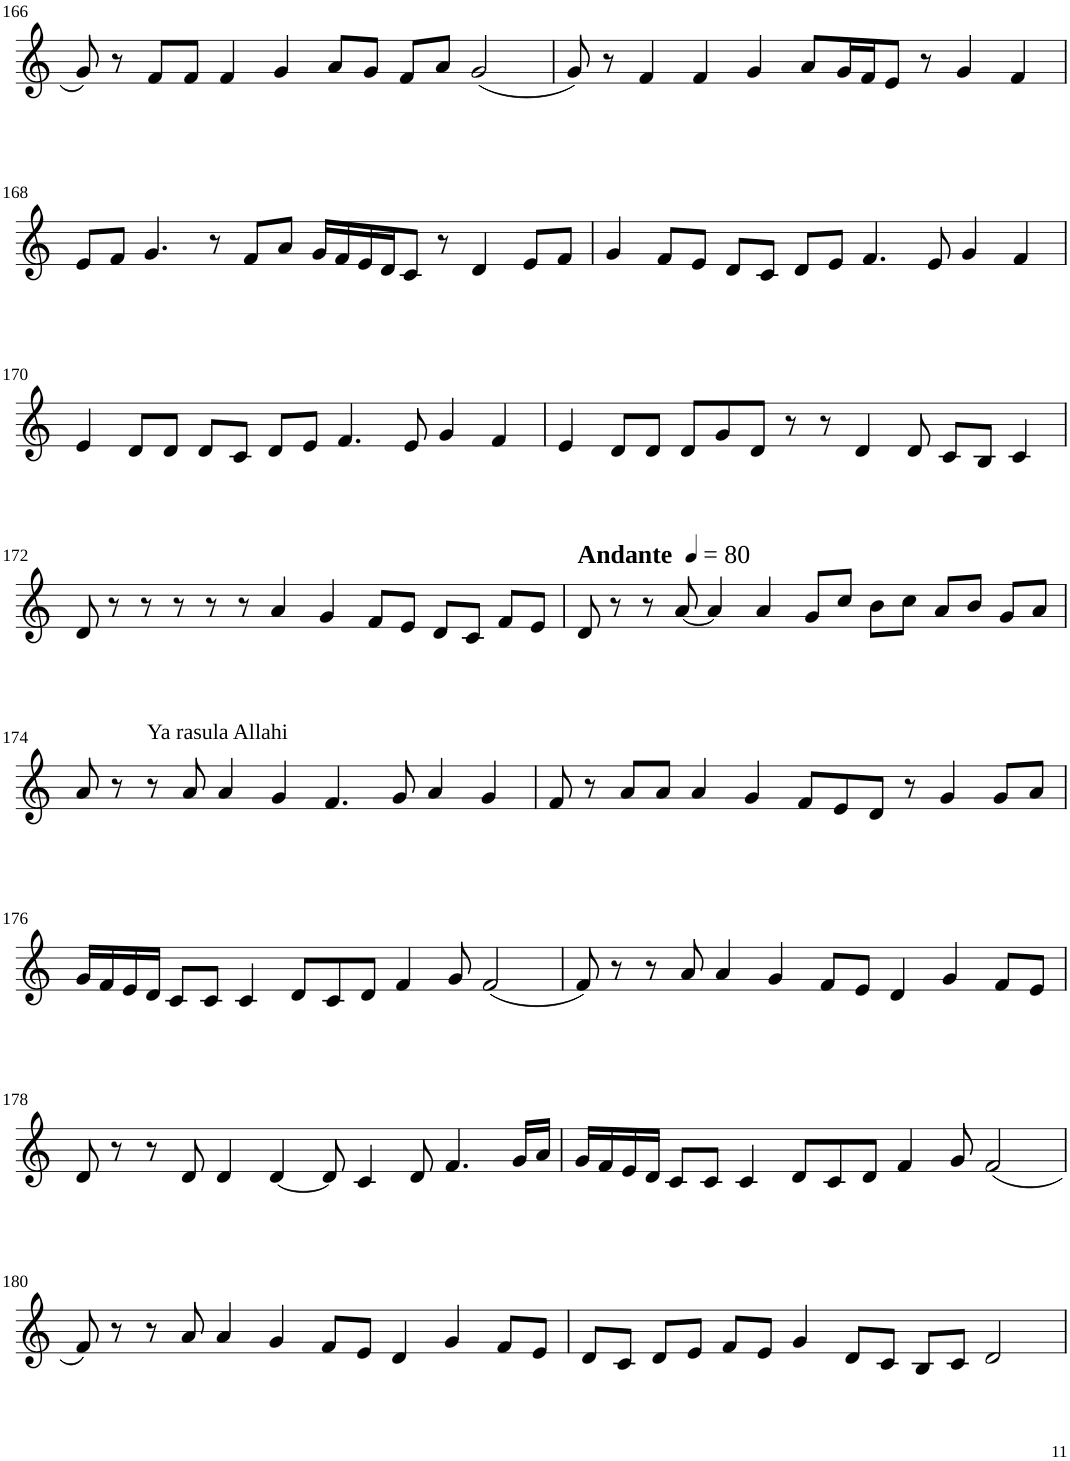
**kern
*part1
*staff1
*I"Violin
!!LO:PB:g=z
*clefG2
*k[]
*M8/4
=166
8g/
8r
8f/L
8f/J
4f/
4g/
8a/L
8g/J
8f/L
8a/J
(2g/
=167
8g/)
8r
4f/
4f/
4g/
8a/L
16g/L
16f/J
8e/J
8r
4g/
4f/
!!LO:LB:g=z
=168
8e/L
8f/J
4.g/
8r
8f/L
8a/J
16g/LL
16f/
16e/
16d/J
8c/J
8r
4d/
8e/L
8f/J
=169
4g/
8f/L
8e/J
8d/L
8c/J
8d/L
8e/J
4.f/
8e/
4g/
4f/
!!LO:LB:g=z
=170
4e/
8d/L
8d/J
8d/L
8c/J
8d/L
8e/J
4.f/
8e/
4g/
4f/
=171
4e/
8d/L
8d/J
8d/L
8g/
8d/J
8r
8r
4d/
8d/
8c/L
8B/J
4c/
!!LO:LB:g=z
=172
8d/
8r
8r
8r
8r
8r
4a/
4g/
8f/L
8e/J
8d/L
8c/J
8f/L
8e/J
=173
*MM80
!LO:TX:a:B:t=Andante
8d/
8r
8r
[8a/
4a/]
4a/
8g/L
8cc/J
8b\L
8cc\J
8a/L
8b/J
8g/L
8a/J
!!LO:LB:g=z
=174
8a/
8r
!LO:TX:a:t=Ya rasula Allahi
8r
8a/
4a/
4g/
4.f/
8g/
4a/
4g/
=175
8f/
8r
8a/L
8a/J
4a/
4g/
8f/L
8e/
8d/J
8r
4g/
8g/L
8a/J
!!LO:LB:g=z
=176
16g/LL
16f/
16e/
16d/JJ
8c/L
8c/J
4c/
8d/L
8c/
8d/J
4f/
8g/
(2f/
=177
8f/)
8r
8r
8a/
4a/
4g/
8f/L
8e/J
4d/
4g/
8f/L
8e/J
!!LO:LB:g=z
=178
8d/
8r
8r
8d/
4d/
[4d/
8d/]
4c/
8d/
4.f/
16g/LL
16a/JJ
=179
16g/LL
16f/
16e/
16d/JJ
8c/L
8c/J
4c/
8d/L
8c/
8d/J
4f/
8g/
(2f/
!!LO:LB:g=z
=180
8f/)
8r
8r
8a/
4a/
4g/
8f/L
8e/J
4d/
4g/
8f/L
8e/J
=181
8d/L
8c/J
8d/L
8e/J
8f/L
8e/J
4g/
8d/L
8c/J
8B/L
8c/J
2d/
=
*-
